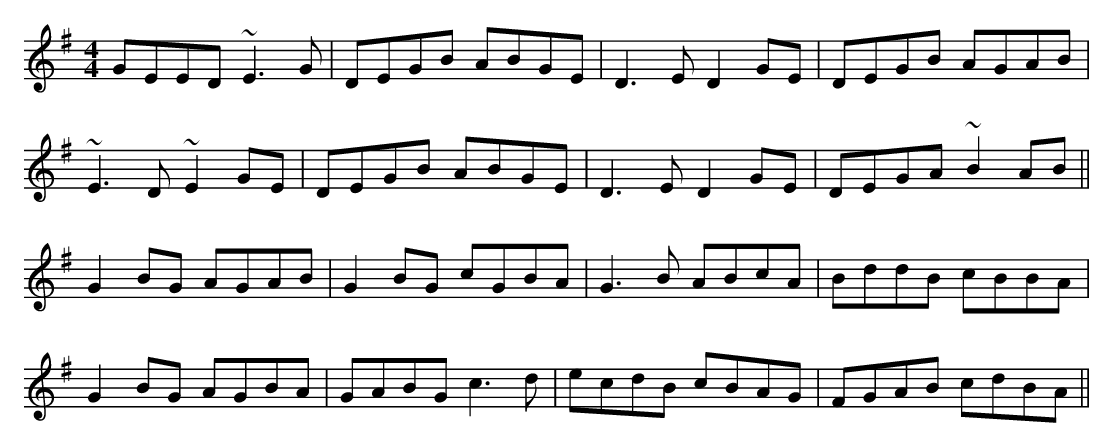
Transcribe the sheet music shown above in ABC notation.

X:1
M:4/4
K:Emin
GEED ~E3G |DEGB ABGE|D3E D2GE|DEGB AGAB|
~E3 D ~E2GE|DEGB ABGE|D3E D2GE|DEGA ~B2 AB||
G2 BG AGAB|G2 BG cGBA|G3 B ABcA|BddB cBBA|
G2 BG AGBA|GABG c3d|ecdB cBAG|FGAB cdBA||
